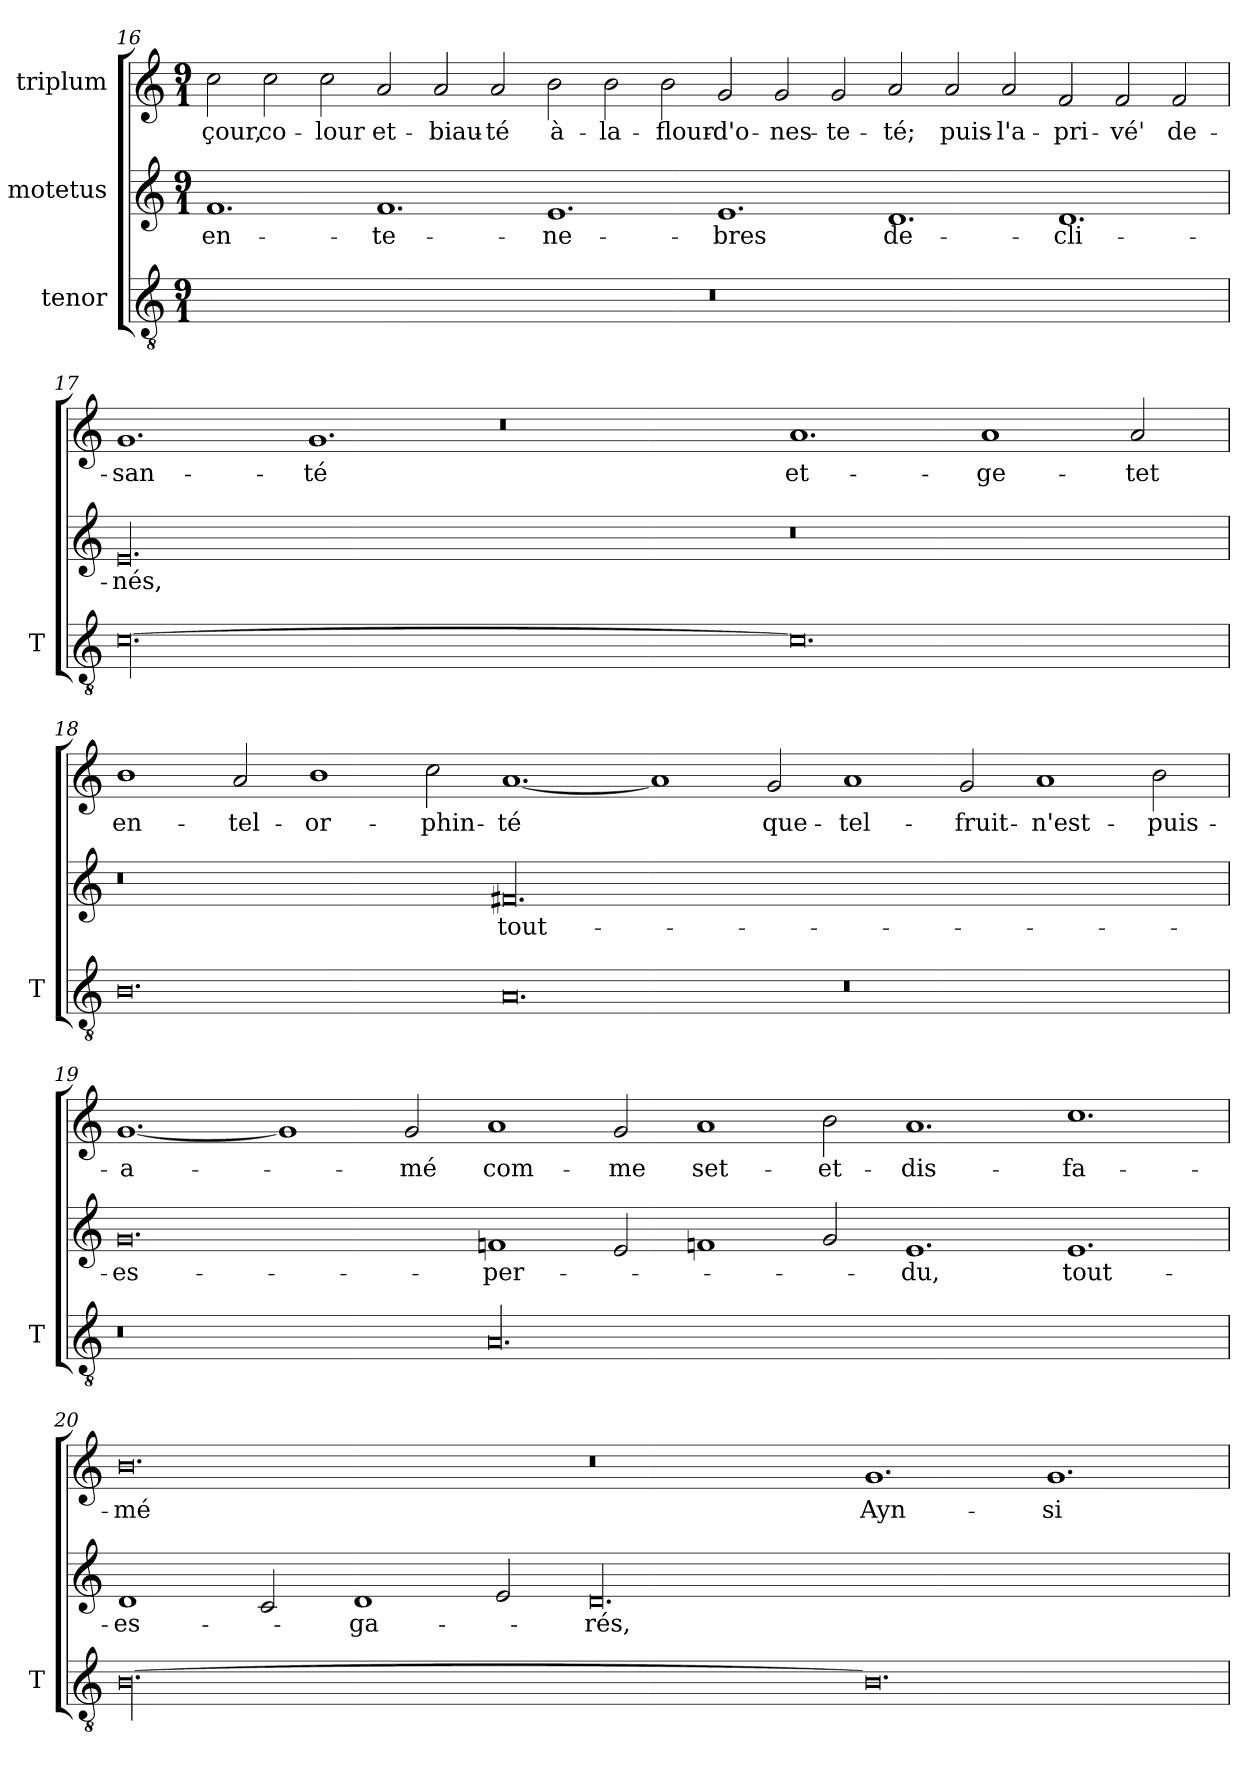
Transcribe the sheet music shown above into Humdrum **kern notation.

**kern	**kern	**text	**kern	**text
*part3	*part2	*part2	*part1	*part1
*staff3	*staff2	*staff2	*staff1	*staff1
*I"tenor	*I"motetus	*	*I"triplum	*
*I'T	*	*	*	*
*clefGv2	*clefG2	*	*clefG2	*
*k[]	*k[]	*	*k[]	*
*C:	*C:	*	*C:	*
*M9/1	*M9/1	*	*M9/1	*
=16	=16	=16	=16	=16
1%9r	1.f/	en-	2cc\	-çour,
.	.	.	2cc\	co-
.	.	.	2cc\	-lour
.	1.f/	te-	2a/	et-
.	.	.	2a/	biau-
.	.	.	2a/	-té
.	1.e/	-ne-	2b\	à-
.	.	.	2b\	la-
.	.	.	2b\	flour-
.	1.e/	-bres	2g/	d'o-
.	.	.	2g/	-nes-
.	.	.	2g/	-te-
.	1.d/	de-	2a/	-té;
.	.	.	2a/	puis-
.	.	.	2a/	l'a-
.	1.d/	-cli-	2f/	pri-
.	.	.	2f/	-vé'
.	.	.	2f/	de-
=17	=17	=17	=17	=17
[00.c\	00.e/	-nés,	1.g/	san-
.	.	.	1.g/	-té
.	.	.	0.r	.
0.c\]	0.r	.	1.a/	et-
.	.	.	1a/	ge-
.	.	.	2a/	-tet
=18	=18	=18	=18	=18
0.B\	0.r	.	1b\	en-
.	.	.	2a/	tel-
.	.	.	1b\	or-
.	.	.	2cc\	-phin-
0.A/	00.f#X/	tout-	[1.a/	-té
.	.	.	1a/]	.
.	.	.	2g/	que-
0.r	.	.	1a/	tel-
.	.	.	2g/	fruit-
.	.	.	1a/	n'est-
.	.	.	2b\	puis-
=19	=19	=19	=19	=19
0.r	0.g/	es-	[1.g/	a-
.	.	.	1g/]	.
.	.	.	2g/	-mé
00.A/	1fn/	-per-	1a/	com-
.	2e/	.	2g/	-me
.	1fn/	.	1a/	set-
.	2g/	.	2b\	et-
.	1.e/	-du,	1.a/	dis-
.	1.e/	tout-	1.cc\	-fa-
=20	=20	=20	=20	=20
[00.B\	1d/	es-	0.b\	-mé
.	2c/	.	.	.
.	1d/	-ga-	.	.
.	2e/	.	.	.
.	00.d/	-rés,	0.r	.
0.B\]	.	.	1.g/	Ayn-
.	.	.	1.g/	-si
=	=	=	=	=
*-	*-	*-	*-	*-
